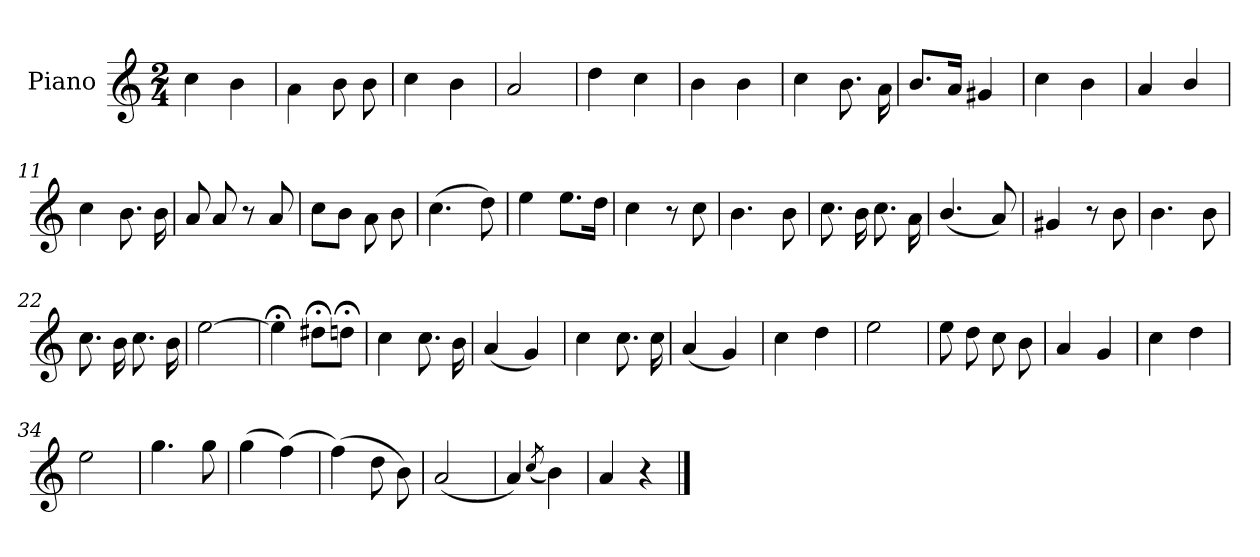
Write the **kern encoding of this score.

**kern
*part1
*staff1
*I"Piano
*I'Pno.
*clefG2
*k[]
*M2/4
=1
4cc\
4b\
=2
4a\
8b\
8b\
=3
4cc\
4b\
=4
2a/
=5
4dd\
4cc\
=6
4b\
4b\
=7
4cc\
8.b\
16a\
=8
8.b/L
16a/Jk
4g#X/
!!LO:LB:g=z
=9
4cc\
4b\
=10
4a/
4b/
=11
4cc\
8.b\
16b\
=12
8a/
8a/
8r
8a/
=13
8cc\L
8b\J
8a\
8b\
=14
(>4.cc\
8dd\)
=15
4ee\
8.ee\L
16dd\Jk
=16
4cc\
8r
8cc\
!!LO:LB:g=z
=17
4.b\
8b\
=18
8.cc\
16b\
8.cc\
16a\
=19
(<4.b/
8a/)
=20
4g#X/
8r
8b\
=21
4.b\
8b\
=22
8.cc\
16b\
8.cc\
16b\
=23
[2ee\
=24
4ee;<\]
8dd#X;<\L
8ddn;<\J
!!LO:LB:g=z
=25
4cc\
8.cc\
16b\
=26
(<4a/
4g/)
=27
4cc\
8.cc\
16cc\
=28
(<4a/
4g/)
=29
4cc\
4dd\
=30
2ee\
=31
8ee\
8dd\
8cc\
8b\
=32
4a/
4g/
!!LO:LB:g=z
=33
4cc\
4dd\
=34
2ee\
=35
4.gg\
8gg\
=36
(>4gg\
(>4ff\)
=37
(>4ff\)
8dd\
8b\)
=38
(<2a/
=39
4a/)
(<8qcc/
4b\)
=40
4a/
4r
==
*-
